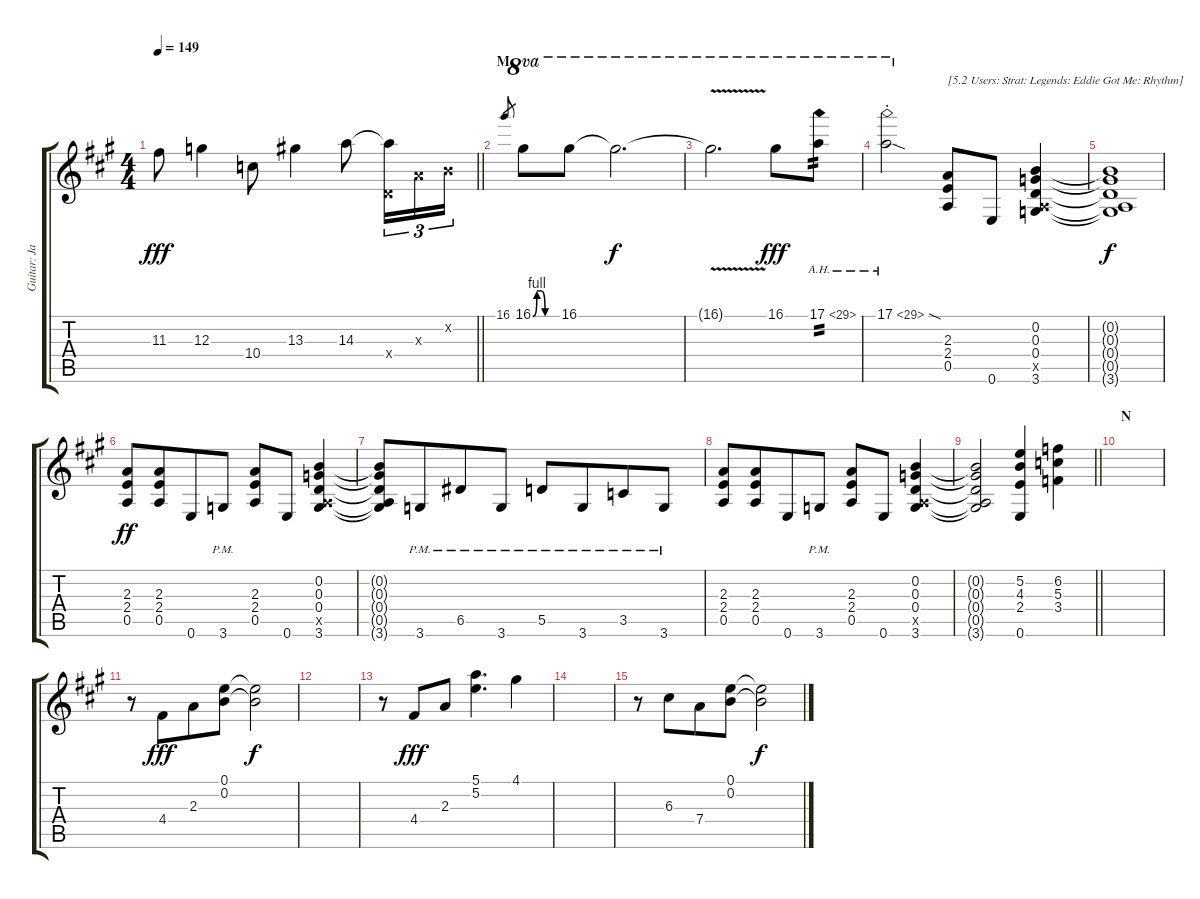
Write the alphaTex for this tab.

\track ("Guitar: Jake" "Guitar: Ja") {instrument overdrivenguitar}
\staff {score tabs}
\tuning (E4 B3 G3 D3 A2 E2) {hide}
\ts (4 4)
\tempo 149
\clef g2
\barLineRight lightlight
\ks a
11.3.8{dy fff} 12.3.4 10.4.8 13.3.4 14.3.8 (14.3{t} 0.4{x}).16{tu (3 2)} 2.3{x}.16{tu (3 2)} 0.2{x}.16{tu (3 2)} |
\section ("" "M")
16.1.8{gr} 16.1{be (custom 0 0 10 4 20 4 30 0 60 0)}.8{ot 8va} 16.1.8{ot 8va} 16.1{t}.2{d ot 8va dy f} |
16.1{v t}.2{d ot 8va} 16.1.8{ot 8va dy fff} 17.1{ah 12}.8{ot 8va tp 2} |
17.1{ah 12 sod st}.2{ot 8va} (2.3 2.4 0.5).8{txt "[5.2 Users: Strat: Legends: Eddie Got Me: Rhythm]" volume 13 instrument overdrivenguitar} 0.6.8 (0.2 0.3 0.4 0.5{x} 3.6).4 |
(0.2{t} 0.3{t} 0.4{t} 0.5{t} 3.6{t}).1{dy f} |
(2.3 2.4 0.5).8{dy ff} (2.3 2.4 0.5).8{beam merge} 0.6.8 3.6{pm}.8 (2.3 2.4 0.5).8 0.6.8 (0.2 0.3 0.4 0.5{x} 3.6).4 |
(0.2{t} 0.3{t} 0.4{t} 0.5{t} 3.6{t}).8 3.6{pm}.8{beam merge} 6.5{pm}.8 3.6{pm}.8 5.5{pm}.8 3.6{pm}.8{beam merge} 3.5{pm}.8 3.6{pm}.8 |
(2.3 2.4 0.5).8 (2.3 2.4 0.5).8{beam merge} 0.6.8 3.6{pm}.8 (2.3 2.4 0.5).8 0.6.8 (0.2 0.3 0.4 0.5{x} 3.6).4 |
\barLineRight lightlight
(0.2{t} 0.3{t} 0.4{t} 0.5{t} 3.6{t}).2 (5.2 4.3 2.4 0.6).4 (6.2 5.3 3.4).4 |
\section ("" "N")
|
r.8 4.4.8{dy fff beam merge} 2.3.8 (0.1 0.2).8 (0.1{t} 0.2{t}).2{dy f} |
|
r.8 4.4.8{dy fff beam merge} 2.3.8 (5.1 5.2).4{d} 4.1.4 |
|
r.8 6.3.8{beam merge} 7.4.8 (0.1 0.2).8 (0.1{t} 0.2{t}).2{dy f}
